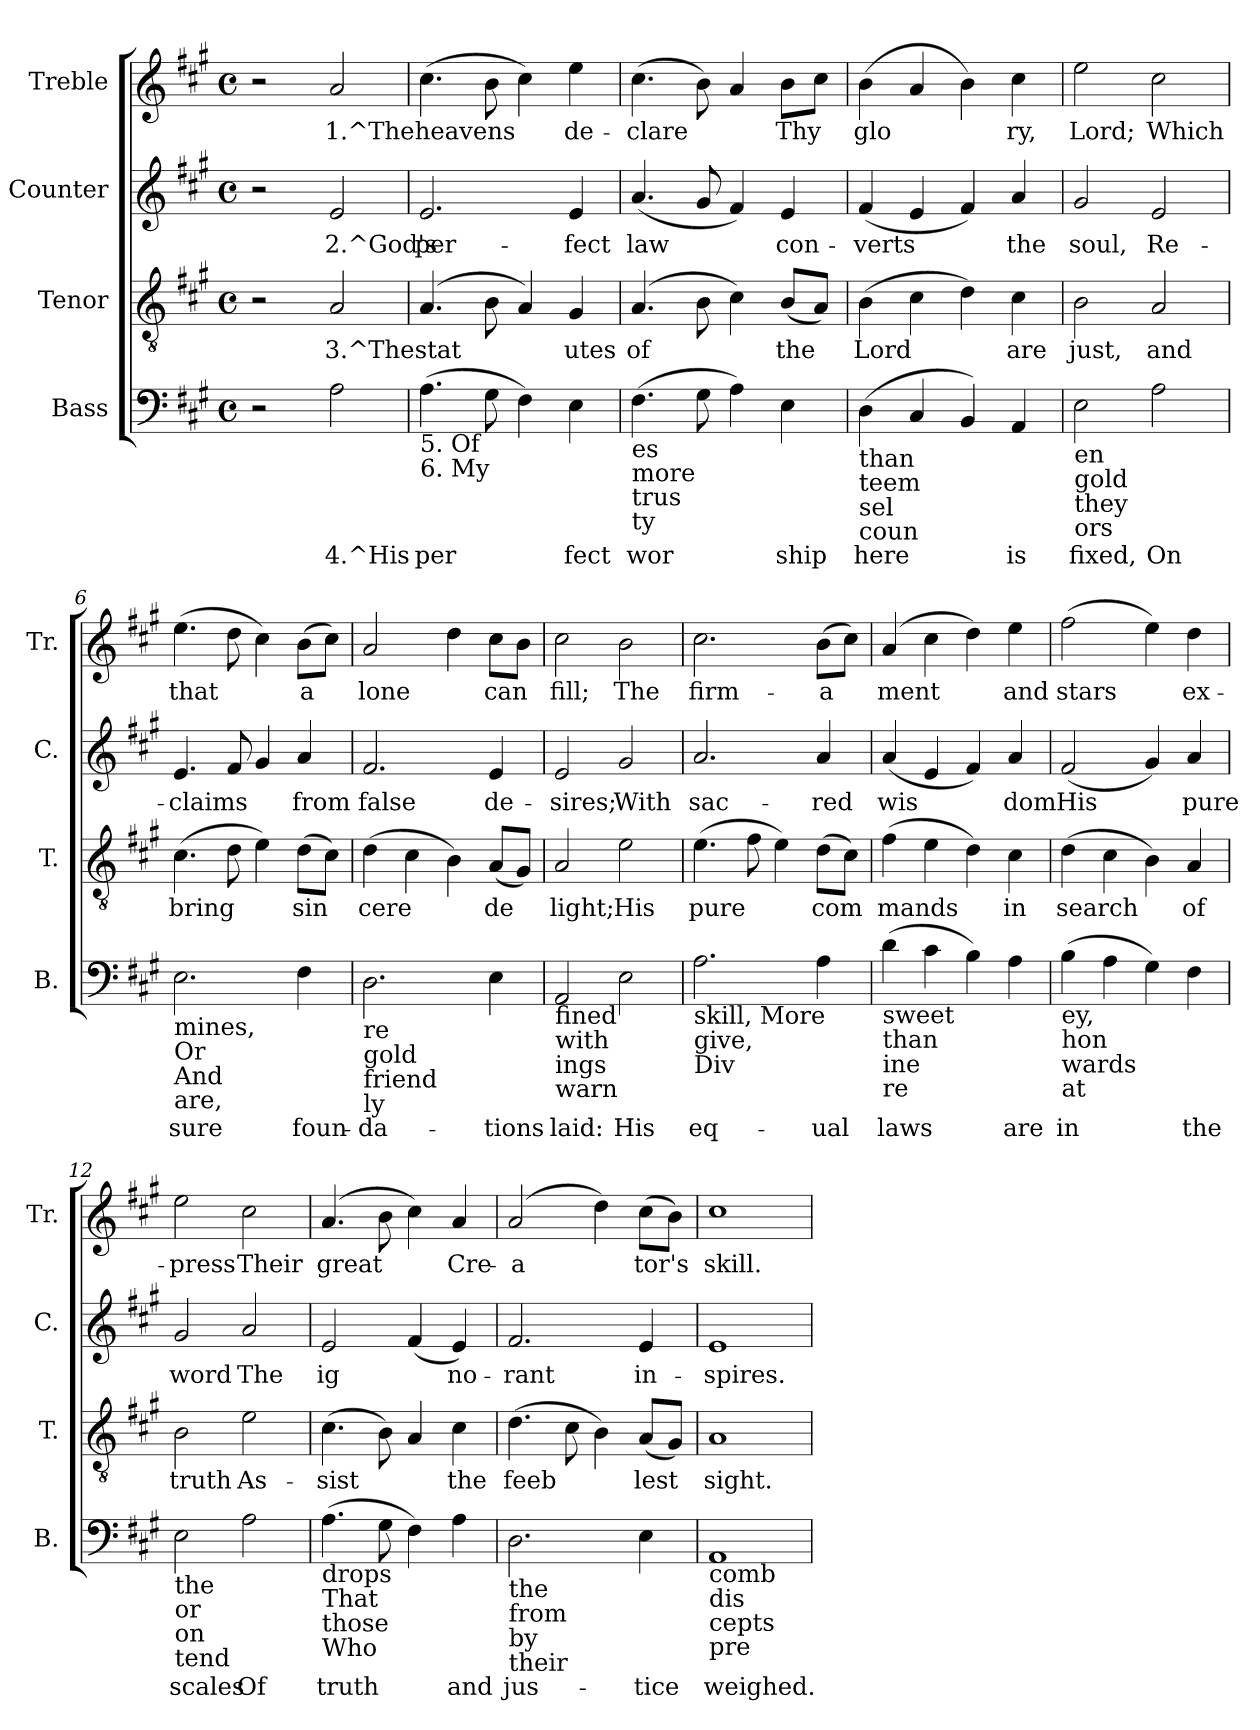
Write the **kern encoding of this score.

**kern	**text	**kern	**text	**kern	**text	**kern	**text
*part4	*part4	*part3	*part3	*part2	*part2	*part1	*part1
*staff4	*staff4	*staff3	*staff3	*staff2	*staff2	*staff1	*staff1
*I"Bass	*	*I"Tenor	*	*I"Counter	*	*I"Treble	*
*I'B.	*	*I'T.	*	*I'C.	*	*I'Tr.	*
!!LO:PB:g=z
*stria5	*	*stria5	*	*stria5	*	*stria5	*
*clefF4	*	*clefGv2	*	*clefG2	*	*clefG2	*
*k[f#c#g#]	*	*k[f#c#g#]	*	*k[f#c#g#]	*	*k[f#c#g#]	*
*A:	*	*A:	*	*A:	*	*A:	*
*M4/4	*	*M4/4	*	*M4/4	*	*M4/4	*
*met(c)	*	*met(c)	*	*met(c)	*	*met(c)	*
=1	=1	=1	=1	=1	=1	=1	=1
2r	.	2r	.	2r	.	2r	.
!	!LO:LY:b:rj	!	!LO:LY:b:rj	!	!LO:LY:b:rj	!	!LO:LY:b:rj
2A\	4.^His	2A/	3.^The	2e/	2.^God's	2a/	1.^The
=2	=2	=2	=2	=2	=2	=2	=2
!LO:TX:b:t=5. Of	!	!	!	!	!	!	!
!LO:TX:b:t=6. My	!	!	!	!	!	!	!
!	!LO:LY:b:rj	!	!LO:LY:b:rj	!	!LO:LY:b:rj	!	!LO:LY:b:rj
(>4.A\	per-	(>4.A/	stat-	2.e/	per-	(>4.cc#\	heavens
!	!LO:LY:b:rj	!	!LO:LY:b:rj	!	!	!	!LO:LY:b:rj
8G#\	--	8B\	--	.	.	8b\	.
!	!LO:LY:b:rj	!	!LO:LY:b:rj	!	!	!	!LO:LY:b:rj
4F#\)	--	4A/)	--	.	.	4cc#\)	.
!	!LO:LY:b:rj	!	!LO:LY:b:rj	!	!LO:LY:b:rj	!	!LO:LY:b:rj
4E\	-fect	4G#/	-utes	4e/	-fect	4ee\	de-
=3	=3	=3	=3	=3	=3	=3	=3
!LO:TX:b:t=es	!	!	!	!	!	!	!
!LO:TX:b:t=more	!	!	!	!	!	!	!
!LO:TX:b:t=trus	!	!	!	!	!	!	!
!LO:TX:b:t=ty	!	!	!	!	!	!	!
!	!LO:LY:b:rj	!	!LO:LY:b:rj	!	!LO:LY:b:rj	!	!LO:LY:b:rj
(>4.F#\	wor-	(>4.A/	of	(<4.a/	law	(>4.cc#\	-clare
!	!LO:LY:b:rj	!	!LO:LY:b:rj	!	!LO:LY:b:rj	!	!LO:LY:b:rj
8G#\	--	8B\	.	8g#/	.	8b\)	.
!	!LO:LY:b:rj	!	!LO:LY:b:rj	!	!LO:LY:b:rj	!	!LO:LY:b:rj
4A\)	--	4c#\)	.	4f#/)	.	4a/	.
!	!LO:LY:b:rj	!	!LO:LY:b:rj	!	!LO:LY:b:rj	!	!LO:LY:b:rj
4E\	-ship	(<8B/L	the	4e/	con-	8b\L	Thy
!	!	!	!LO:LY:b:rj	!	!	!	!LO:LY:b:rj
.	.	8A/J)	.	.	.	8cc#\J	.
=4	=4	=4	=4	=4	=4	=4	=4
!LO:TX:b:t=than	!	!	!	!	!	!	!
!LO:TX:b:t=teem	!	!	!	!	!	!	!
!LO:TX:b:t=sel	!	!	!	!	!	!	!
!LO:TX:b:t=coun	!	!	!	!	!	!	!
!	!LO:LY:b:rj	!	!LO:LY:b:rj	!	!LO:LY:b:rj	!	!LO:LY:b:rj
(>4D\	here	(>4B\	Lord	(<4f#/	-verts	(>4b\	glo-
!	!LO:LY:b:rj	!	!LO:LY:b:rj	!	!LO:LY:b:rj	!	!LO:LY:b:rj
4C#/	.	4c#\	.	4e/	.	4a/	--
!	!LO:LY:b:rj	!	!LO:LY:b:rj	!	!LO:LY:b:rj	!	!LO:LY:b:rj
4BB/)	.	4d\)	.	4f#/)	.	4b\)	--
!	!LO:LY:b:rj	!	!LO:LY:b:rj	!	!LO:LY:b:rj	!	!LO:LY:b:rj
4AA/	is	4c#\	are	4a/	the	4cc#\	-ry,
=5	=5	=5	=5	=5	=5	=5	=5
!LO:TX:b:t=en	!	!	!	!	!	!	!
!LO:TX:b:t=gold	!	!	!	!	!	!	!
!LO:TX:b:t=they	!	!	!	!	!	!	!
!LO:TX:b:t=ors	!	!	!	!	!	!	!
!	!LO:LY:b:rj	!	!LO:LY:b:rj	!	!LO:LY:b:rj	!	!LO:LY:b:rj
2E\	fixed,	2B\	just,	2g#/	soul,	2ee\	Lord;
!	!LO:LY:b:rj	!	!LO:LY:b:rj	!	!LO:LY:b:rj	!	!LO:LY:b:rj
2A\	On	2A/	and	2e/	Re-	2cc#\	Which
!!LO:LB:g=z
=6	=6	=6	=6	=6	=6	=6	=6
!LO:TX:b:t=mines,	!	!	!	!	!	!	!
!LO:TX:b:t=Or	!	!	!	!	!	!	!
!LO:TX:b:t=And	!	!	!	!	!	!	!
!LO:TX:b:t=are,	!	!	!	!	!	!	!
!	!LO:LY:b:rj	!	!LO:LY:b:rj	!	!LO:LY:b:rj	!	!LO:LY:b:rj
2.E\	sure	(>4.c#\	bring	4.e/	-claims	(>4.ee\	that
!	!	!	!LO:LY:b:rj	!	!LO:LY:b:rj	!	!LO:LY:b:rj
.	.	8d\	.	8f#/	.	8dd\	.
!	!	!	!LO:LY:b:rj	!	!LO:LY:b:rj	!	!LO:LY:b:rj
.	.	4e\)	.	4g#/	.	4cc#\)	.
!	!LO:LY:b:rj	!	!LO:LY:b:rj	!	!LO:LY:b:rj	!	!LO:LY:b:rj
4F#\	foun-	(>8d\L	sin-	4a/	from	(>8b\L	a-
!	!	!	!LO:LY:b:rj	!	!	!	!LO:LY:b:rj
.	.	8c#\J)	--	.	.	8cc#\J)	--
=7	=7	=7	=7	=7	=7	=7	=7
!LO:TX:b:t=re	!	!	!	!	!	!	!
!LO:TX:b:t=gold	!	!	!	!	!	!	!
!LO:TX:b:t=friend	!	!	!	!	!	!	!
!LO:TX:b:t=ly	!	!	!	!	!	!	!
!	!LO:LY:b:rj	!	!LO:LY:b:rj	!	!LO:LY:b:rj	!	!LO:LY:b:rj
2.D\	-da-	(>4d\	-cere	2.f#/	false	2a/	-lone
!	!	!	!LO:LY:b:rj	!	!	!	!
.	.	4c#\	.	.	.	.	.
!	!	!	!LO:LY:b:rj	!	!	!	!LO:LY:b:rj
.	.	4B\)	.	.	.	4dd\	.
!	!LO:LY:b:rj	!	!LO:LY:b:rj	!	!LO:LY:b:rj	!	!LO:LY:b:rj
4E\	-tions	(<8A/L	de-	4e/	de-	8cc#\L	can
!	!	!	!LO:LY:b:rj	!	!	!	!LO:LY:b:rj
.	.	8G#/J)	--	.	.	8b\J	.
=8	=8	=8	=8	=8	=8	=8	=8
!LO:TX:b:t=fined	!	!	!	!	!	!	!
!LO:TX:b:t=with	!	!	!	!	!	!	!
!LO:TX:b:t=ings	!	!	!	!	!	!	!
!LO:TX:b:t=warn	!	!	!	!	!	!	!
!	!LO:LY:b:rj	!	!LO:LY:b:rj	!	!LO:LY:b:rj	!	!LO:LY:b:rj
2AA/	laid:	2A/	-light;	2e/	-sires;	2cc#\	fill;
!	!LO:LY:b:rj	!	!LO:LY:b:rj	!	!LO:LY:b:rj	!	!LO:LY:b:rj
2E\	His	2e\	His	2g#/	With	2b\	The
=9	=9	=9	=9	=9	=9	=9	=9
!LO:TX:b:t=skill, More	!	!	!	!	!	!	!
!LO:TX:b:t=give,	!	!	!	!	!	!	!
!LO:TX:b:t=Div	!	!	!	!	!	!	!
!	!LO:LY:b:rj	!	!LO:LY:b:rj	!	!LO:LY:b:rj	!	!LO:LY:b:rj
2.A\	eq-	(>4.e\	pure	2.a/	sac-	2.cc#\	firm-
!	!	!	!LO:LY:b:rj	!	!	!	!
.	.	8f#\	.	.	.	.	.
!	!	!	!LO:LY:b:rj	!	!	!	!
.	.	4e\)	.	.	.	.	.
!	!LO:LY:b:rj	!	!LO:LY:b:rj	!	!LO:LY:b:rj	!	!LO:LY:b:rj
4A\	-ual	(>8d\L	com-	4a/	-red	(>8b\L	-a-
!	!	!	!LO:LY:b:rj	!	!	!	!LO:LY:b:rj
.	.	8c#\J)	--	.	.	8cc#\J)	--
=10	=10	=10	=10	=10	=10	=10	=10
!LO:TX:b:t=sweet	!	!	!	!	!	!	!
!LO:TX:b:t=than	!	!	!	!	!	!	!
!LO:TX:b:t=ine	!	!	!	!	!	!	!
!LO:TX:b:t=re	!	!	!	!	!	!	!
!	!LO:LY:b:rj	!	!LO:LY:b:rj	!	!LO:LY:b:rj	!	!LO:LY:b:rj
(<4d\	laws	(>4f#\	-mands	(<4a/	wis-	(>4a/	-ment
!	!LO:LY:b:rj	!	!LO:LY:b:rj	!	!LO:LY:b:rj	!	!LO:LY:b:rj
4c#\	.	4e\	.	4e/	--	4cc#\	.
!	!LO:LY:b:rj	!	!LO:LY:b:rj	!	!LO:LY:b:rj	!	!LO:LY:b:rj
4B\)	.	4d\)	.	4f#/)	--	4dd\)	.
!	!LO:LY:b:rj	!	!LO:LY:b:rj	!	!LO:LY:b:rj	!	!LO:LY:b:rj
4A\	are	4c#\	in	4a/	-dom	4ee\	and
!!LO:PB:g=z
=11	=11	=11	=11	=11	=11	=11	=11
!LO:TX:b:t=ey,	!	!	!	!	!	!	!
!LO:TX:b:t=hon	!	!	!	!	!	!	!
!LO:TX:b:t=wards	!	!	!	!	!	!	!
!LO:TX:b:t=at	!	!	!	!	!	!	!
!	!LO:LY:b:rj	!	!LO:LY:b:rj	!	!LO:LY:b:rj	!	!LO:LY:b:rj
(<4B\	in	(>4d\	search	(<2f#/	His	(>2ff#\	stars
!	!LO:LY:b:rj	!	!LO:LY:b:rj	!	!	!	!
4A\	.	4c#\	.	.	.	.	.
!	!LO:LY:b:rj	!	!LO:LY:b:rj	!	!LO:LY:b:rj	!	!LO:LY:b:rj
4G#\)	.	4B\)	.	4g#/)	.	4ee\)	.
!	!LO:LY:b:rj	!	!LO:LY:b:rj	!	!LO:LY:b:rj	!	!LO:LY:b:rj
4F#\	the	4A/	of	4a/	pure	4dd\	ex-
=12	=12	=12	=12	=12	=12	=12	=12
!LO:TX:b:t=the	!	!	!	!	!	!	!
!LO:TX:b:t=or	!	!	!	!	!	!	!
!LO:TX:b:t=on	!	!	!	!	!	!	!
!LO:TX:b:t=tend	!	!	!	!	!	!	!
!	!LO:LY:b:rj	!	!LO:LY:b:rj	!	!LO:LY:b:rj	!	!LO:LY:b:rj
2E\	scales	2B\	truth	2g#/	word	2ee\	-press
!	!LO:LY:b:rj	!	!LO:LY:b:rj	!	!LO:LY:b:rj	!	!LO:LY:b:rj
2A\	Of	2e\	As-	2a/	The	2cc#\	Their
=13	=13	=13	=13	=13	=13	=13	=13
!LO:TX:b:t=drops	!	!	!	!	!	!	!
!LO:TX:b:t=That	!	!	!	!	!	!	!
!LO:TX:b:t=those	!	!	!	!	!	!	!
!LO:TX:b:t=Who	!	!	!	!	!	!	!
!	!LO:LY:b:rj	!	!LO:LY:b:rj	!	!LO:LY:b:rj	!	!LO:LY:b:rj
(>4.A\	truth	(>4.c#\	-sist	2e/	ig-	(>4.a/	great
!	!LO:LY:b:rj	!	!LO:LY:b:rj	!	!	!	!LO:LY:b:rj
8G#\	.	8B\)	.	.	.	8b\	.
!	!LO:LY:b:rj	!	!LO:LY:b:rj	!	!LO:LY:b:rj	!	!LO:LY:b:rj
4F#\)	.	4A/	.	(<4f#/	--	4cc#\)	.
!	!LO:LY:b:rj	!	!LO:LY:b:rj	!	!LO:LY:b:rj	!	!LO:LY:b:rj
4A\	and	4c#\	the	4e/)	-no-	4a/	Cre-
=14	=14	=14	=14	=14	=14	=14	=14
!LO:TX:b:t=the	!	!	!	!	!	!	!
!LO:TX:b:t=from	!	!	!	!	!	!	!
!LO:TX:b:t=by	!	!	!	!	!	!	!
!LO:TX:b:t=their	!	!	!	!	!	!	!
!	!LO:LY:b:rj	!	!LO:LY:b:rj	!	!LO:LY:b:rj	!	!LO:LY:b:rj
2.D\	jus-	(>4.d\	feeb-	2.f#/	-rant	(>2a/	-a-
!	!	!	!LO:LY:b:rj	!	!	!	!
.	.	8c#\	--	.	.	.	.
!	!	!	!LO:LY:b:rj	!	!	!	!LO:LY:b:rj
.	.	4B\)	--	.	.	4dd\)	--
!	!LO:LY:b:rj	!	!LO:LY:b:rj	!	!LO:LY:b:rj	!	!LO:LY:b:rj
4E\	-tice	(<8A/L	-lest	4e/	in-	(>8cc#\L	-tor's
!	!	!	!LO:LY:b:rj	!	!	!	!LO:LY:b:rj
.	.	8G#/J)	.	.	.	8b\J)	.
=15	=15	=15	=15	=15	=15	=15	=15
!LO:TX:b:t=comb	!	!	!	!	!	!	!
!LO:TX:b:t=dis	!	!	!	!	!	!	!
!LO:TX:b:t=cepts	!	!	!	!	!	!	!
!LO:TX:b:t=pre	!	!	!	!	!	!	!
!	!LO:LY:b:rj	!	!LO:LY:b:rj	!	!LO:LY:b:rj	!	!LO:LY:b:rj
1AA	weighed.	1A	sight.	1e	-spires.	1cc#	skill.
=	=	=	=	=	=	=	=
*-	*-	*-	*-	*-	*-	*-	*-
